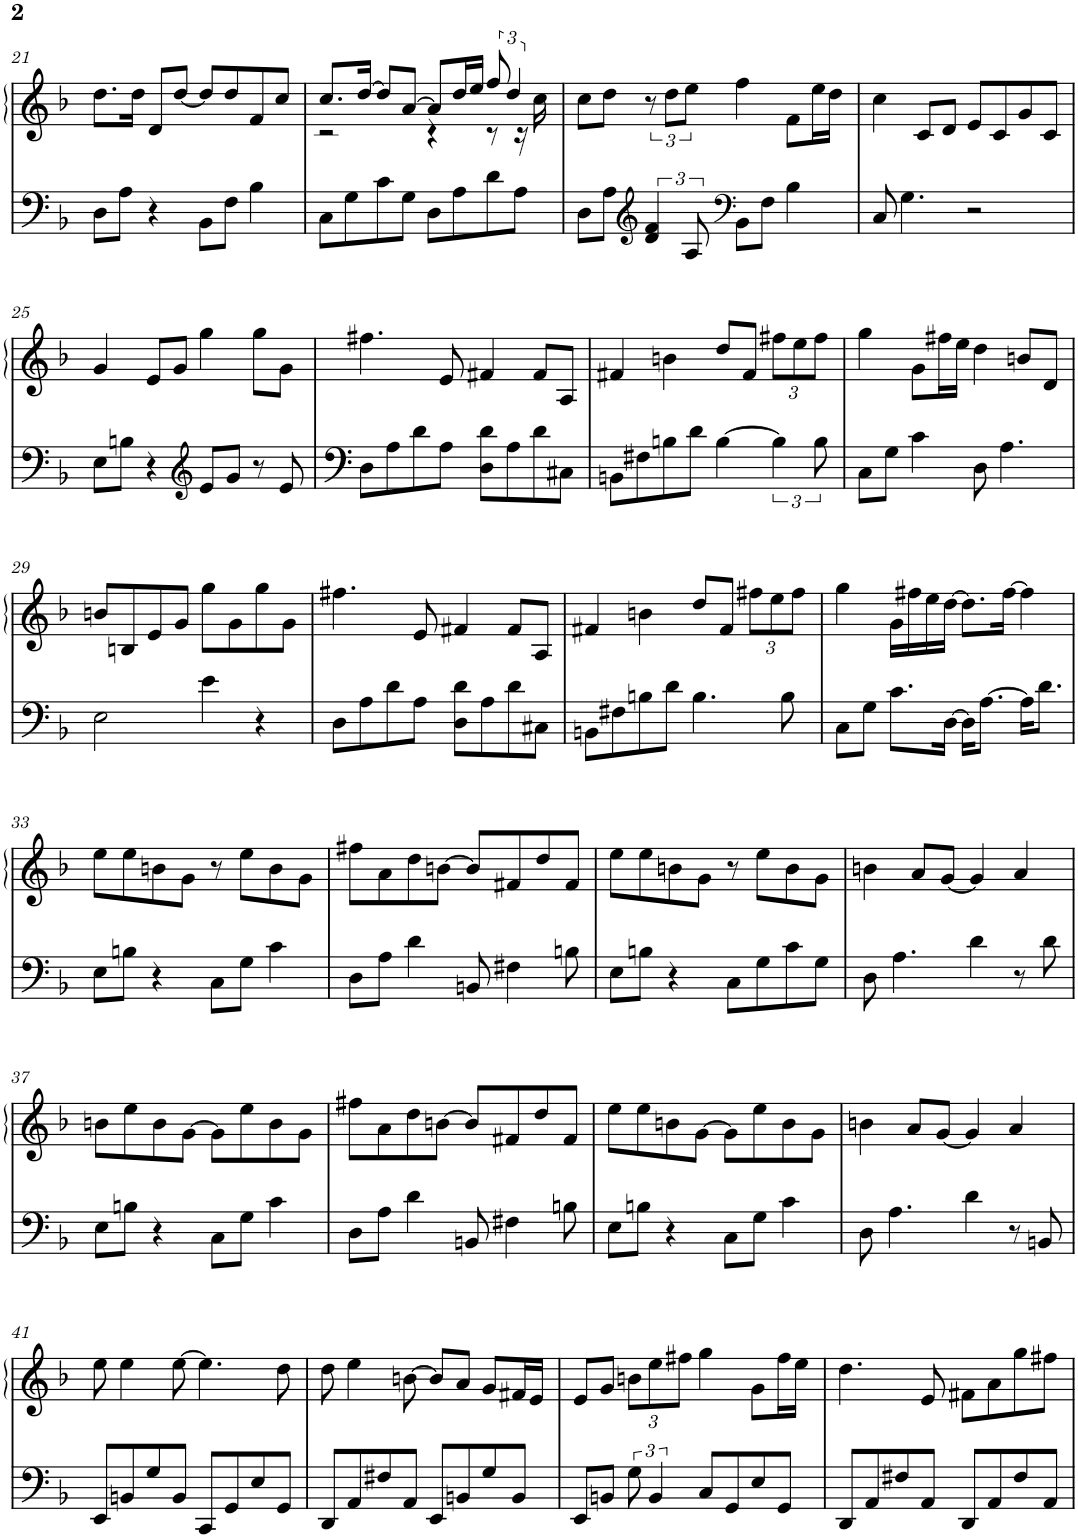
**kern	**kern
*part2	*part1
*staff2	*staff1
*I"Piano	*I"Piano
*I'Pno	*I'Pno
!!LO:PB:g=z
*clefF4	*clefG2
*k[b-]	*k[b-]
*M4/4	*M4/4
=21	=21
8D\L	8.dd\L
8A\J	.
.	16dd\Jk
4r	8d/L
.	[8dd/J
8BB-\L	8dd/L]
8F\J	8dd/
4B-\	8f/
.	8cc/J
=22	=22
*	*^
8C\L	8.cc/L	2r
8G\	.	.
.	[16dd/Jk	.
8c\	8dd/L]	.
8G\J	[8a/J	.
8D\L	8a/L]	4r
8A\	16dd/L	.
.	16ee/JJ	.
8d\	12ff/	8r
.	6dd/	.
8A\J	.	16r
.	.	16cc\
*	*v	*v
=23	=23
8D\L	8cc\L
8A\J	8dd\J
*clefG2	*
6d/ 6f/	12r
.	12dd\L
12A/	12ee\J
*clefF4	*
8BB-\L	4ff\
8F\J	.
4B-\	8f\L
.	16ee\L
.	16dd\JJ
=24	=24
8C/	4cc\
4.G\	.
.	8c/L
.	8d/J
2r	8e/L
.	8c/
.	8g/
.	8c/J
!!LO:LB:g=z
=25	=25
8E\L	4g/
8Bn\J	.
4r	8e/L
.	8g/J
*clefG2	*
8e/L	4gg\
8g/J	.
8r	8gg\L
8e/	8g\J
=26	=26
8D\L	4.ff#X\
8A\	.
8d\	.
8A\J	8e/
8D\ 8d\L	4f#X/
8A\	.
8d\	8f#/L
8C#X\J	8A/J
=27	=27
8BBn\L	4f#X/
8F#X\	.
8Bn\	4bn\
8d\J	.
[4B\	8dd/L
.	8f#/J
*	*Xbrackettup
6B\]	12ff#X\L
.	12ee\
12B\	12ff#\J
=28	=28
8C\L	4gg\
8G\J	.
4c\	8g\L
.	16ff#X\L
.	16ee\JJ
8D\	4dd\
4.A\	.
.	8bn/L
.	8d/J
!!LO:LB:g=z
=29	=29
2E\	8bn/L
.	8Bn/
.	8e/
.	8g/J
4e\	8gg\L
.	8g\
4r	8gg\
.	8g\J
=30	=30
8D\L	4.ff#X\
8A\	.
8d\	.
8A\J	8e/
8D\ 8d\L	4f#X/
8A\	.
8d\	8f#/L
8C#X\J	8A/J
=31	=31
8BBn\L	4f#X/
8F#X\	.
8Bn\	4bn\
8d\J	.
4.B\	8dd/L
.	8f#/J
.	12ff#X\L
.	12ee\
8B\	.
.	12ff#\J
=32	=32
8C\L	4gg\
8G\J	.
8.c\L	16g\LL
.	16ff#X\
.	16ee\
[16D\Jk	[16dd\JJ
16D\KL]	8.dd\L]
[8.A\J	.
.	[16ff#\Jk
16A\KL]	4ff#\]
8.d\J	.
!!LO:LB:g=z
=33	=33
8E\L	8ee\L
8Bn\J	8ee\
4r	8bn\
.	8g\J
8C\L	8r
8G\J	8ee\L
4c\	8b\
.	8g\J
=34	=34
8D\L	8ff#X\L
8A\J	8a\
4d\	8dd\
.	[8bn\J
8BBn/	8b/L]
4F#X\	8f#X/
.	8dd/
8Bn\	8f#/J
=35	=35
8E\L	8ee\L
8Bn\J	8ee\
4r	8bn\
.	8g\J
8C\L	8r
8G\	8ee\L
8c\	8b\
8G\J	8g\J
=36	=36
8D\	4bn\
4.A\	.
.	8a/L
.	[8g/J
4d\	4g/]
8r	4a/
8d\	.
!!LO:LB:g=z
=37	=37
8E\L	8bn\L
8Bn\J	8ee\
4r	8b\
.	[8g\J
8C\L	8g\L]
8G\J	8ee\
4c\	8b\
.	8g\J
=38	=38
8D\L	8ff#X\L
8A\J	8a\
4d\	8dd\
.	[8bn\J
8BBn/	8b/L]
4F#X\	8f#X/
.	8dd/
8Bn\	8f#/J
=39	=39
8E\L	8ee\L
8Bn\J	8ee\
4r	8bn\
.	[8g\J
8C\L	8g\L]
8G\J	8ee\
4c\	8b\
.	8g\J
=40	=40
8D\	4bn\
4.A\	.
.	8a/L
.	[8g/J
4d\	4g/]
8r	4a/
8BBn/	.
!!LO:LB:g=z
=41	=41
8EE/L	8ee\
8BBn/	4ee\
8G/	.
8BB/J	[8ee\
8CC/L	4.ee\]
8GG/	.
8E/	.
8GG/J	8dd\
=42	=42
8DD/L	8dd\
8AA/	4ee\
8F#X/	.
8AA/J	[8bn\
8EE/L	8b/L]
8BBn/	8a/J
8G/	8g/L
8BB/J	16f#X/L
.	16e/JJ
=43	=43
8EE/L	8e/L
8BBn/J	8g/J
12G\	12bn\L
6BB/	12ee\
.	12ff#X\J
8C/L	4gg\
8GG/	.
8E/	8g\L
8GG/J	16ff#\L
.	16ee\JJ
=44	=44
8DD/L	4.dd\
8AA/	.
8F#X/	.
8AA/J	8e/
8DD/L	8f#X\L
8AA/	8a\
8F#/	8gg\
8AA/J	8ff#X\J
=	=
*-	*-
